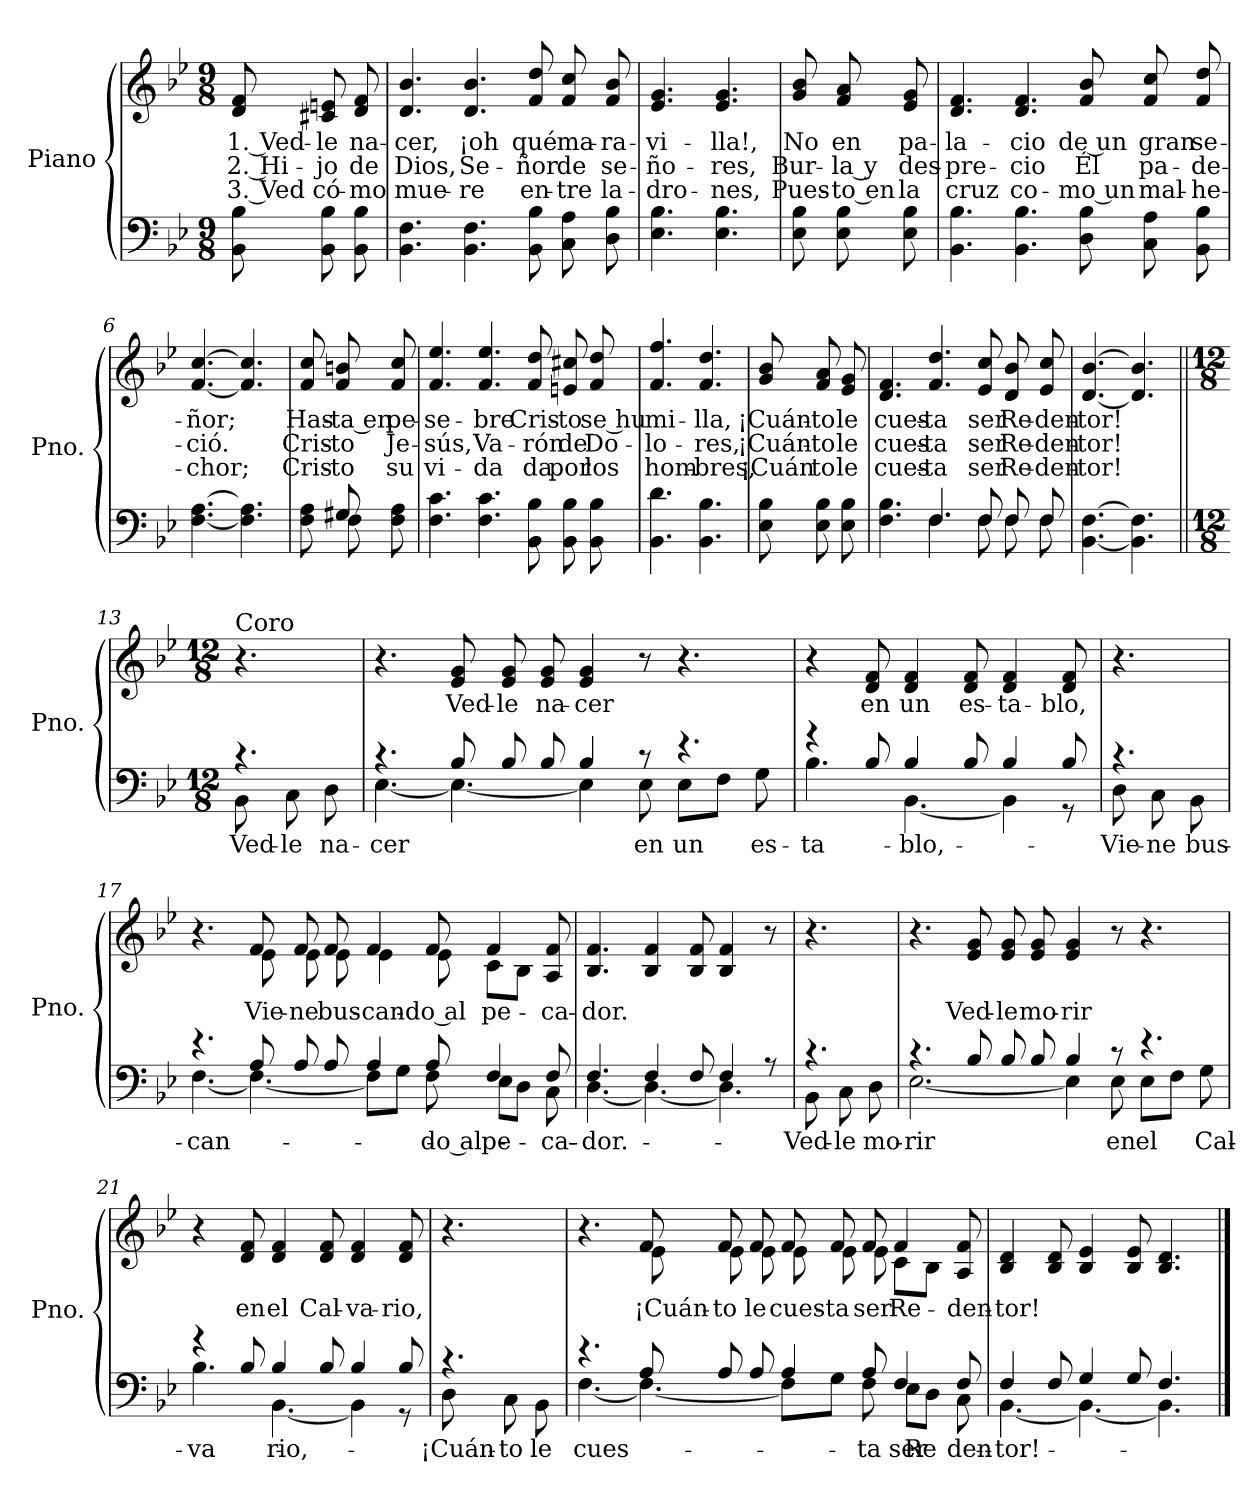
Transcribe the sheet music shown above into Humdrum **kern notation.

**kern	**text	**kern	**text	**text	**text
*part1	*part1	*part1	*part1	*part1	*part1
*staff2	*staff2	*staff1	*staff1	*staff1	*staff1
*I"Piano	*	*	*	*	*
*I'Pno.	*	*	*	*	*
*stria5	*	*stria5	*	*	*
*clefF4	*	*clefG2	*	*	*
*k[b-e-]	*	*k[b-e-]	*	*	*
*M9/8	*	*M9/8	*	*	*
=1	=1	=1	=1	=1	=1
!	!	!	!LO:LY:b	!LO:LY:b	!LO:LY:b
8BB-\ 8B-\	.	8d/ 8f/	1. Ved-	2. Hi-	3. Ved
!	!	!	!LO:LY:b	!LO:LY:b	!LO:LY:b
8BB-\ 8B-\	.	8c#X/ 8en/	-le	-jo	có-
!	!	!	!LO:LY:b	!LO:LY:b	!LO:LY:b
8BB-\ 8B-\	.	8d/ 8f/	na-	de	-mo
=2	=2	=2	=2	=2	=2
!	!	!	!LO:LY:b	!LO:LY:b	!LO:LY:b
4.BB-\ 4.F\	.	4.d/ 4.b-/	-cer,	Dios,	mue-
!	!	!	!LO:LY:b	!LO:LY:b	!LO:LY:b
4.BB-\ 4.F\	.	4.d/ 4.b-/	¡oh	Se-	-re
!	!	!	!LO:LY:b	!LO:LY:b	!LO:LY:b
8BB-\ 8B-\	.	8f/ 8dd/	qué	-ñor	en-
!	!	!	!LO:LY:b	!LO:LY:b	!LO:LY:b
8C\ 8A\	.	8f/ 8cc/	ma-	de	-tre
!	!	!	!LO:LY:b	!LO:LY:b	!LO:LY:b
8D\ 8B-\	.	8f/ 8b-/	-ra-	se-	la-
=3	=3	=3	=3	=3	=3
!	!	!	!LO:LY:b	!LO:LY:b	!LO:LY:b
4.E-\ 4.B-\	.	4.e-/ 4.g/	-vi-	-ño-	-dro-
!	!	!	!LO:LY:b	!LO:LY:b	!LO:LY:b
4.E-\ 4.B-\	.	4.e-/ 4.g/	-lla!,	-res,	-nes,
!!LO:LB:g=z
=4	=4	=4	=4	=4	=4
!	!	!	!LO:LY:b	!LO:LY:b	!LO:LY:b
8E-\ 8B-\	.	8g/ 8b-/	No	Bur-	Pues-
!	!	!	!LO:LY:b	!LO:LY:b	!LO:LY:b
8E-\ 8B-\	.	8f/ 8a/	en	-la y	-to en
!	!	!	!LO:LY:b	!LO:LY:b	!LO:LY:b
8E-\ 8B-\	.	8e-/ 8g/	pa-	des-	la
=5	=5	=5	=5	=5	=5
!	!	!	!LO:LY:b	!LO:LY:b	!LO:LY:b
4.BB-\ 4.B-\	.	4.d/ 4.f/	-la-	-pre-	cruz
!	!	!	!LO:LY:b	!LO:LY:b	!LO:LY:b
4.BB-\ 4.B-\	.	4.d/ 4.f/	-cio	-cio	co-
!	!	!	!LO:LY:b	!LO:LY:b	!LO:LY:b
8D\ 8B-\	.	8f/ 8b-/	de un	Él	-mo un
!	!	!	!LO:LY:b	!LO:LY:b	!LO:LY:b
8C\ 8A\	.	8f/ 8cc/	gran	pa-	mal-
!	!	!	!LO:LY:b	!LO:LY:b	!LO:LY:b
8BB-\ 8B-\	.	8f/ 8dd/	se-	-de-	-he-
=6	=6	=6	=6	=6	=6
!	!	!	!LO:LY:b	!LO:LY:b	!LO:LY:b
[4.F\ [4.A\	.	[4.f/ [4.cc/	-ñor;	-ció.	-chor;
4.F\] 4.A\]	.	4.f/] 4.cc/]	.	.	.
!!LO:LB:g=z
=7	=7	=7	=7	=7	=7
*^	*	*	*	*	*
!	!	!	!	!LO:LY:b	!LO:LY:b	!LO:LY:b
8F\ 8A\	8ryy	.	8f/ 8cc/	Has-	Cris-	Cris-
!	!	!	!	!LO:LY:b	!LO:LY:b	!LO:LY:b
8G#X/	8F\	.	8f/ 8bn/	-ta en	-to	-to
!	!	!	!	!LO:LY:b	!LO:LY:b	!LO:LY:b
8F\ 8A\	8ryy	.	8f/ 8cc/	pe-	Je-	su
=8	=8	=8	=8	=8	=8	=8
!	!	!	!	!LO:LY:b	!LO:LY:b	!LO:LY:b
*v	*v	*	*	*	*	*
4.F\ 4.c\	.	4.f/ 4.ee-/	-se-	-sús,	vi-
!	!	!	!LO:LY:b	!LO:LY:b	!LO:LY:b
4.F\ 4.c\	.	4.f/ 4.ee-/	-bre	Va-	-da
!	!	!	!LO:LY:b	!LO:LY:b	!LO:LY:b
8BB-\ 8B-\	.	8f/ 8dd/	Cris-	-rón	da
!	!	!	!LO:LY:b	!LO:LY:b	!LO:LY:b
8BB-\ 8B-\	.	8en/ 8cc#X/	-to	de	por
!	!	!	!LO:LY:b	!LO:LY:b	!LO:LY:b
8BB-\ 8B-\	.	8f/ 8dd/	se hu-	Do-	los
=9	=9	=9	=9	=9	=9
!	!	!	!LO:LY:b	!LO:LY:b	!LO:LY:b
4.BB-\ 4.d\	.	4.f/ 4.ff/	-mi-	-lo-	hom-
!	!	!	!LO:LY:b	!LO:LY:b	!LO:LY:b
4.BB-\ 4.B-\	.	4.f/ 4.dd/	-lla,	-res,	-bres,
!!LO:LB:g=z
=10	=10	=10	=10	=10	=10
!	!	!	!LO:LY:b	!LO:LY:b	!LO:LY:b
8E-\ 8B-\	.	8g/ 8b-/	¡Cuán-	¡Cuán-	¡Cuán-
!	!	!	!LO:LY:b	!LO:LY:b	!LO:LY:b
8E-\ 8B-\	.	8f/ 8a/	-to	-to	-to
!	!	!	!LO:LY:b	!LO:LY:b	!LO:LY:b
8E-\ 8B-\	.	8e-/ 8g/	le	le	le
=11	=11	=11	=11	=11	=11
*^	*	*	*	*	*
!	!	!	!	!LO:LY:b	!LO:LY:b	!LO:LY:b
4.F\ 4.B-\	4.ryy	.	4.d/ 4.f/	cues-	cues-	cues-
!	!	!	!	!LO:LY:b	!LO:LY:b	!LO:LY:b
4.F/	4.F\	.	4.f/ 4.dd/	-ta	-ta	-ta
!	!	!	!	!LO:LY:b	!LO:LY:b	!LO:LY:b
8F/	8F\	.	8e-/ 8cc/	ser	ser	ser
!	!	!	!	!LO:LY:b	!LO:LY:b	!LO:LY:b
8F/	8F\	.	8d/ 8b-/	Re-	Re-	Re-
!	!	!	!	!LO:LY:b	!LO:LY:b	!LO:LY:b
8F/	8F\	.	8e-/ 8cc/	-den-	-den-	-den-
=12	=12	=12	=12	=12	=12	=12
!	!	!	!	!LO:LY:b	!LO:LY:b	!LO:LY:b
*v	*v	*	*	*	*	*
[4.BB-\ [4.F\	.	[4.d/ [4.b-/	-tor!	-tor!	-tor!
4.BB-\] 4.F\]	.	4.d/] 4.b-/]	.	.	.
!!LO:PB:g=z
=13||	=13||	=13||	=13||	=13||	=13||
*M12/8	*	*M12/8	*	*	*
*^	*	*	*	*	*
!	!	!	!LO:TX:a:t=Coro	!	!	!
!	!	!LO:LY:b	!	!	!	!
4.r	8BB-\	Ved-	4.r	.	.	.
!	!	!LO:LY:b	!	!	!	!
.	8C\	-le	.	.	.	.
!	!	!LO:LY:b	!	!	!	!
.	8D\	na-	.	.	.	.
=14	=14	=14	=14	=14	=14	=14
!	!	!LO:LY:b	!	!	!	!
4.r	[4.E-\	-cer	4.r	.	.	.
!	!	!	!	!LO:LY:b	!	!
8B-/	4.E-\_	.	8e-/ 8g/	Ved-	.	.
!	!	!	!	!LO:LY:b	!	!
8B-/	.	.	8e-/ 8g/	-le	.	.
!	!	!	!	!LO:LY:b	!	!
8B-/	.	.	8e-/ 8g/	na-	.	.
!	!	!	!	!LO:LY:b	!	!
4B-/	4E-\]	.	4e-/ 4g/	-cer	.	.
!	!	!LO:LY:b	!	!	!	!
8r	8E-\	en	8r	.	.	.
!	!	!LO:LY:b	!	!	!	!
4.r	8E-\L	un	4.r	.	.	.
.	8F\J	.	.	.	.	.
!	!	!LO:LY:b	!	!	!	!
.	8G\	es-	.	.	.	.
=15	=15	=15	=15	=15	=15	=15
!	!	!LO:LY:b	!	!	!	!
4r	4.B-\	-ta-	4r	.	.	.
!	!	!	!	!LO:LY:b	!	!
8B-/	.	.	8d/ 8f/	en	.	.
!	!	!LO:LY:b	!	!LO:LY:b	!	!
4B-/	[4.BB-\	-blo,	4d/ 4f/	un	.	.
!	!	!	!	!LO:LY:b	!	!
8B-/	.	.	8d/ 8f/	es-	.	.
!	!	!	!	!LO:LY:b	!	!
4B-/	4BB-\]	.	4d/ 4f/	-ta-	.	.
!	!	!	!	!LO:LY:b	!	!
8B-/	8r	.	8d/ 8f/	-blo,	.	.
!!LO:LB:g=z
=16	=16	=16	=16	=16	=16	=16
!	!	!LO:LY:b	!	!	!	!
4.r	8D\	Vie-	4.r	.	.	.
!	!	!LO:LY:b	!	!	!	!
.	8C\	-ne	.	.	.	.
!	!	!LO:LY:b	!	!	!	!
.	8BB-\	bus-	.	.	.	.
=17	=17	=17	=17	=17	=17	=17
!	!	!LO:LY:b	!	!	!	!
*	*	*	*^	*	*	*
4.r	[4.F\	-can-	4.r	4.ryy	.	.	.
!	!	!	!	!	!LO:LY:b	!	!
8A/	4.F\_	.	8f/	8e-\	Vie-	.	.
!	!	!	!	!	!LO:LY:b	!	!
8A/	.	.	8f/	8e-\	-ne	.	.
!	!	!	!	!	!LO:LY:b	!	!
8A/	.	.	8f/	8e-\	bus-	.	.
!	!	!	!	!	!LO:LY:b	!	!
4A/	8F\L]	.	4f/	4e-\	-can-	.	.
.	8G\J	.	.	.	.	.	.
!	!	!LO:LY:b	!	!	!LO:LY:b	!	!
8A/	8F\	-do al	8f/	8e-\	-do al	.	.
!	!	!LO:LY:b	!	!	!LO:LY:b	!	!
4F/	8E-\L	pe-	4f/	8c\L	pe-	.	.
.	8D\J	.	.	8B-\J	.	.	.
!	!	!LO:LY:b	!	!	!LO:LY:b	!	!
8F/	8C\	-ca-	8A/ 8f/	8ryy	-ca-	.	.
=18	=18	=18	=18	=18	=18	=18	=18
!	!	!LO:LY:b	!	!	!LO:LY:b	!	!
*	*	*	*v	*v	*	*	*
4.F/	[4.D\	-dor.	4.B-/ 4.f/	-dor.	.	.
4F/	4.D\_	.	4B-/ 4f/	.	.	.
8F/	.	.	8B-/ 8f/	.	.	.
4F/	4.D\]	.	4B-/ 4f/	.	.	.
8r	.	.	8r	.	.	.
!!LO:LB:g=z
=19	=19	=19	=19	=19	=19	=19
!	!	!LO:LY:b	!	!	!	!
4.r	8BB-\	Ved-	4.r	.	.	.
!	!	!LO:LY:b	!	!	!	!
.	8C\	-le	.	.	.	.
!	!	!LO:LY:b	!	!	!	!
.	8D\	mo-	.	.	.	.
=20	=20	=20	=20	=20	=20	=20
!	!	!LO:LY:b	!	!	!	!
4.r	[2.E-\	-rir	4.r	.	.	.
!	!	!	!	!LO:LY:b	!	!
8B-/	.	.	8e-/ 8g/	Ved-	.	.
!	!	!	!	!LO:LY:b	!	!
8B-/	.	.	8e-/ 8g/	-le	.	.
!	!	!	!	!LO:LY:b	!	!
8B-/	.	.	8e-/ 8g/	mo-	.	.
!	!	!	!	!LO:LY:b	!	!
4B-/	4E-\]	.	4e-/ 4g/	-rir	.	.
!	!	!LO:LY:b	!	!	!	!
8r	8E-\	en	8r	.	.	.
!	!	!LO:LY:b	!	!	!	!
4.r	8E-\L	el	4.r	.	.	.
.	8F\J	.	.	.	.	.
!	!	!LO:LY:b	!	!	!	!
.	8G\	Cal-	.	.	.	.
=21	=21	=21	=21	=21	=21	=21
!	!	!LO:LY:b	!	!	!	!
4r	4.B-\	-va-	4r	.	.	.
!	!	!	!	!LO:LY:b	!	!
8B-/	.	.	8d/ 8f/	en	.	.
!	!	!LO:LY:b	!	!LO:LY:b	!	!
4B-/	[4.BB-\	-rio,	4d/ 4f/	el	.	.
!	!	!	!	!LO:LY:b	!	!
8B-/	.	.	8d/ 8f/	Cal-	.	.
!	!	!	!	!LO:LY:b	!	!
4B-/	4BB-\]	.	4d/ 4f/	-va-	.	.
!	!	!	!	!LO:LY:b	!	!
8B-/	8r	.	8d/ 8f/	-rio,	.	.
!!LO:LB:g=z
=22	=22	=22	=22	=22	=22	=22
!	!	!LO:LY:b	!	!	!	!
4.r	8D\	¡Cuán-	4.r	.	.	.
!	!	!LO:LY:b	!	!	!	!
.	8C\	-to	.	.	.	.
!	!	!LO:LY:b	!	!	!	!
.	8BB-\	le	.	.	.	.
=23	=23	=23	=23	=23	=23	=23
!	!	!LO:LY:b	!	!	!	!
*	*	*	*^	*	*	*
4.r	[4.F\	cues-	4.r	4.ryy	.	.	.
!	!	!	!	!	!LO:LY:b	!	!
8A/	4.F\_	.	8f/	8e-\	¡Cuán-	.	.
!	!	!	!	!	!LO:LY:b	!	!
8A/	.	.	8f/	8e-\	-to	.	.
!	!	!	!	!	!LO:LY:b	!	!
8A/	.	.	8f/	8e-\	le	.	.
!	!	!	!	!	!LO:LY:b	!	!
4A/	8F\L]	.	8f/	8e-\	cues-	.	.
!	!	!	!	!	!LO:LY:b	!	!
.	8G\J	.	8f/	8e-\	-ta	.	.
!	!	!LO:LY:b	!	!	!LO:LY:b	!	!
8A/	8F\	-ta	8f/	8e-\	ser	.	.
!	!	!LO:LY:b	!	!	!LO:LY:b	!	!
4F/	8E-\L	ser	4f/	8c\L	Re-	.	.
!	!	!LO:LY:b	!	!	!	!	!
.	8D\J	Re-	.	8B-\J	.	.	.
!	!	!LO:LY:b	!	!	!LO:LY:b	!	!
8F/	8C\	-den-	8A/ 8f/	8ryy	-den-	.	.
=24	=24	=24	=24	=24	=24	=24	=24
!	!	!LO:LY:b	!	!	!LO:LY:b	!	!
*	*	*	*v	*v	*	*	*
4F/	[4.BB-\	-tor!	4B-/ 4d/	-tor!	.	.
8F/	.	.	8B-/ 8d/	.	.	.
4G/	4.BB-\_	.	4B-/ 4e-/	.	.	.
8G/	.	.	8B-/ 8e-/	.	.	.
4.F/	4.BB-\]	.	4.B-/ 4.d/	.	.	.
*v	*v	*	*	*	*	*
==	==	==	==	==	==
*-	*-	*-	*-	*-	*-
